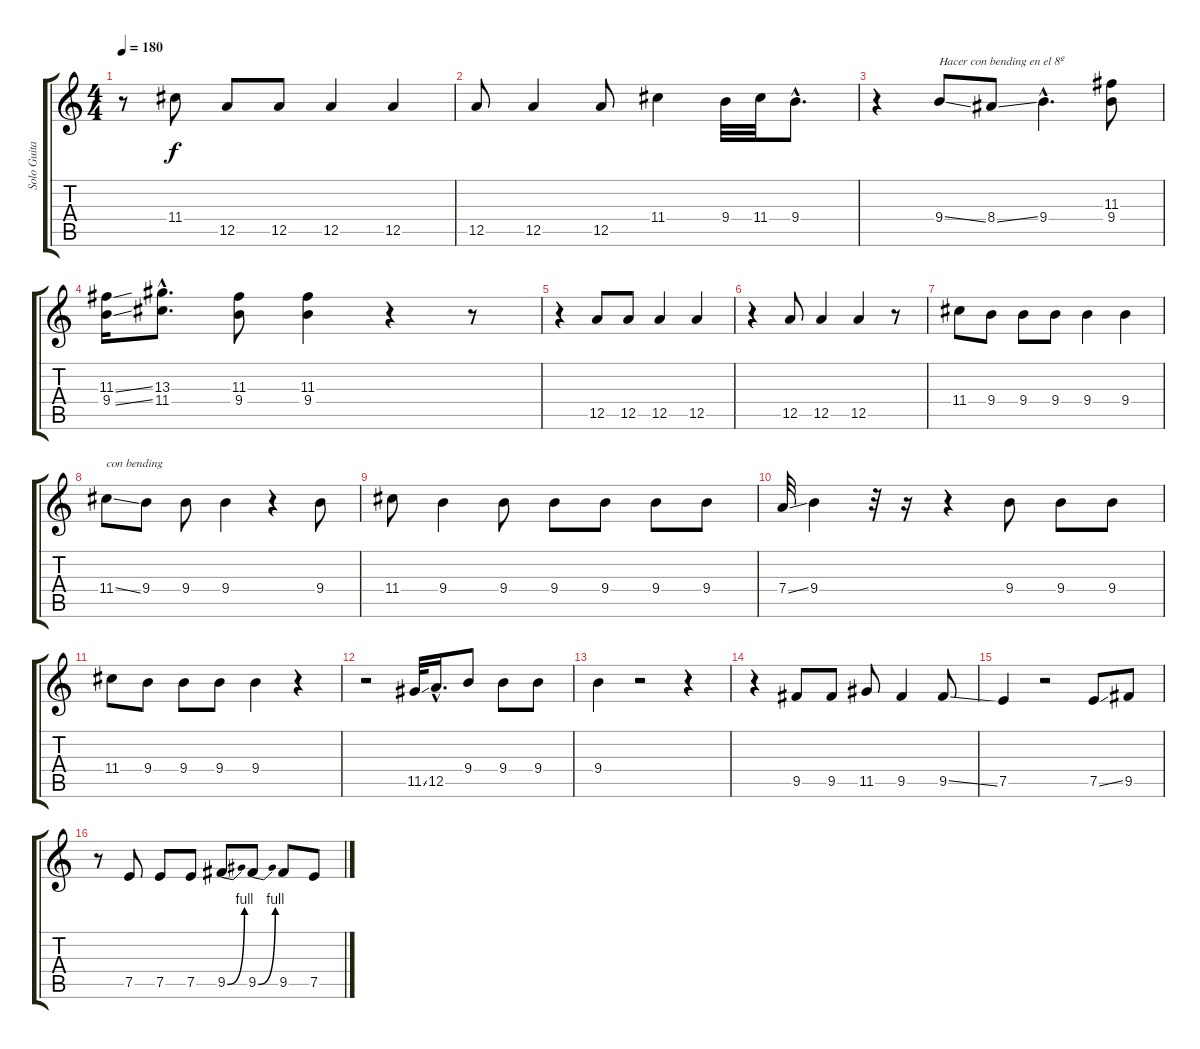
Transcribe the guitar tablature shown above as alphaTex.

\track ("Solo Guitar" "Solo Guita") {instrument overdrivenguitar}
\staff {score tabs}
\tuning (E4 B3 G3 D3 A2 E2) {hide}
\ts (4 4)
\tempo 180
\clef g2
\ks c
r.8{dy f} 11.4.8 12.5.8 12.5.8 12.5.4 12.5.4 |
12.5.8 12.5.4 12.5.8 11.4.4 9.4.32 11.4.32 9.4{hac}.8{d} |
r.4 9.4{ss}.8{txt "Hacer con bending en el 8º"} 8.4{ss}.8 9.4{hac}.4{d} (11.3 9.4).8 |
(11.3{ss} 9.4{ss}).16 (13.3{hac} 11.4{hac}).8{d} (11.3 9.4).8 (11.3 9.4).4 r.4 r.8 |
r.4 12.5.8 12.5.8 12.5.4 12.5.4 |
r.4 12.5.8 12.5.4 12.5.4 r.8 |
11.4.8 9.4.8 9.4.8 9.4.8 9.4.4 9.4.4 |
11.4{ss}.8{txt "con bending"} 9.4.8 9.4.8 9.4.4 r.4 9.4.8 |
11.4.8 9.4.4 9.4.8 9.4.8 9.4.8 9.4.8 9.4.8 |
7.4{ss}.32 9.4.4 r.32 r.16 r.4 9.4.8 9.4.8 9.4.8 |
11.4.8 9.4.8 9.4.8 9.4.8 9.4.4 r.4 |
r.2 11.5{ss}.32 12.5{hac}.16{d} 9.4.8 9.4.8 9.4.8 |
9.4.4 r.2 r.4 |
r.4 9.5.8 9.5.8 11.5.8 9.5.4 9.5{ss}.8 |
7.5.4 r.2 7.5{ss}.8 9.5.8 |
r.8 7.5.8 7.5.8 7.5.8 9.5{be (bend 0 0 60 4)}.8 9.5{be (bend 0 0 60 4)}.8 9.5.8 7.5.8
